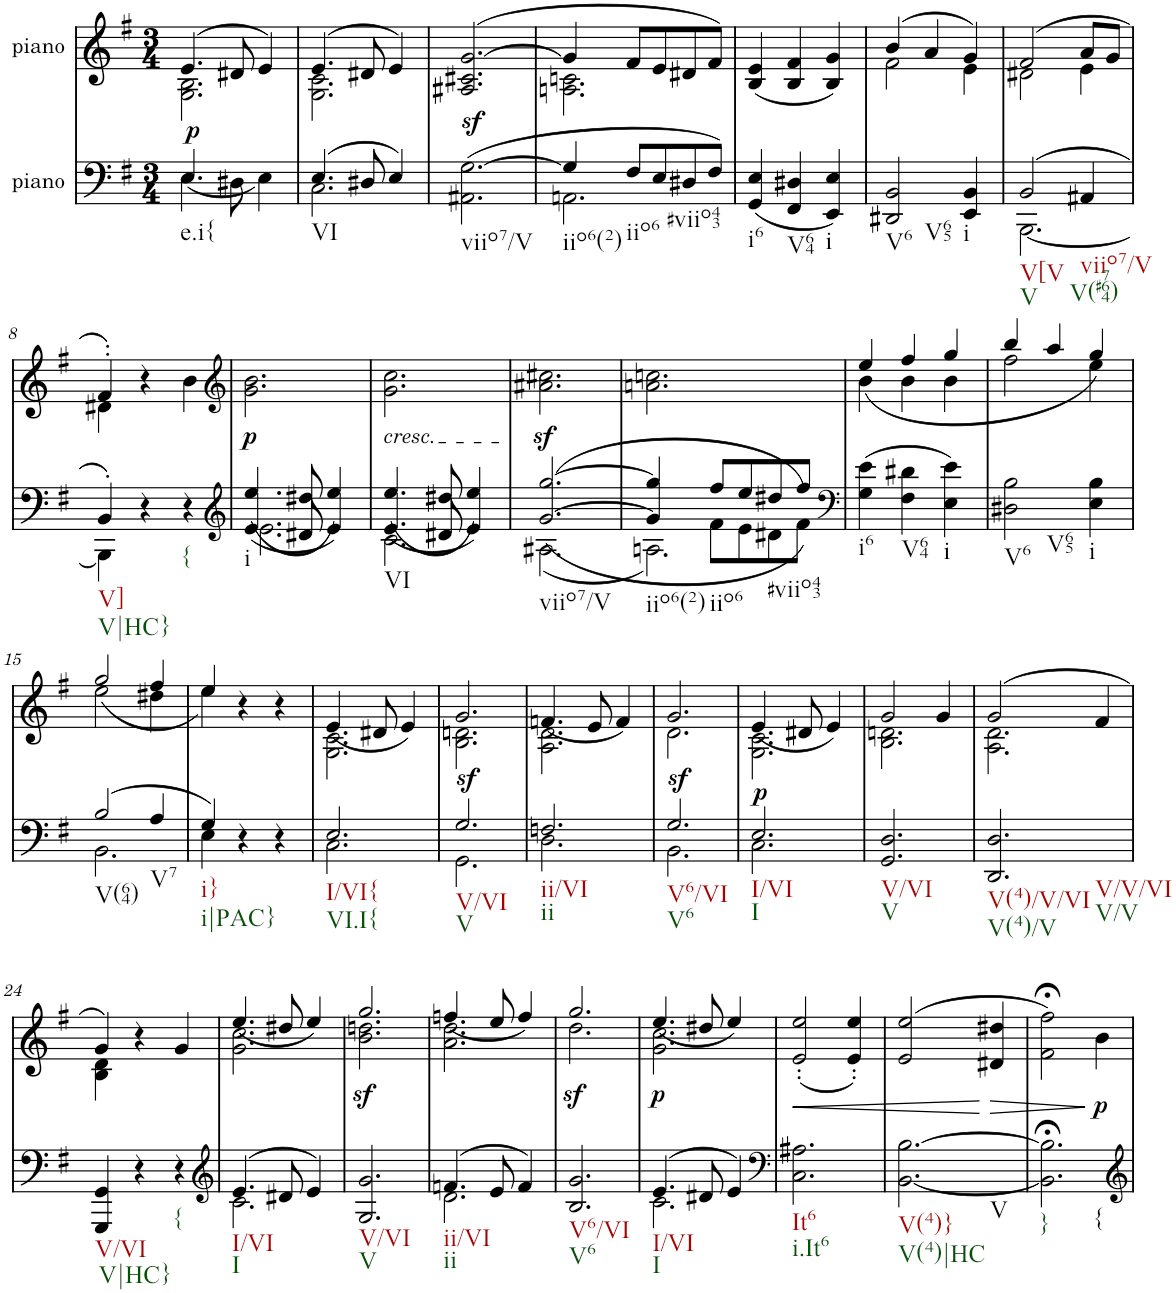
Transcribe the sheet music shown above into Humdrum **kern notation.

**kern	**dynam	**kern	**text	**dynam
*part2	*part2	*part1	*part1	*part1
*staff2	*staff2	*staff1	*staff1	*staff1
*I"piano	*	*I"piano	*	*
*I'Pno	*	*I'Pno	*	*
*clefF4	*	*clefG2	*	*
*k[f#]	*	*k[f#]	*	*
*e:	*	*e:	*	*
*M3/4	*	*M3/4	*	*
=1	=1	=1	=1	=1
*^	*	*^	*	*
!LO:TX:b:t=e.i{	!	!	!	!	!	!
!	!	!LO:DY:a	!	!	!LO:LY:b	!
(4.E/	4.E\	p	(4.e/	2.G\ 2.B\	p	.
8ryy	8D#X\	.	8d#X/	.	.	.
4ryy	4E\)	.	4e/)	.	.	.
=2	=2	=2	=2	=2	=2	=2
!LO:TX:b:t=VI	!	!	!	!	!	!
!	!	!	!	!	!LO:LY:b	!
(4.E/	2.C\	.	(4.e/	2.G\ 2.c\	<	.
8D#X/	.	.	8d#X/	.	.	.
4E/)	.	.	4e/)	.	.	.
*v	*v	*	*	*	*	*
*	*	*v	*v	*	*
=3	=3	=3	=3	=3
!LO:TX:b:t=viio7/V	!	!	!	!
(2.AA#X\z> [>2.G\z>	.	(2.A#X/ 2.c#X/ [2.g/	.	.
=4	=4	=4	=4	=4
*^	*	*^	*	*
!LO:TX:b:t=iio6(2)	!	!	!	!	!	!
4G/]	2.AAn\	.	4g/]	2.An\ 2.cn\	.	.
!LO:TX:b:t=iio6	!	!	!	!	!	!
8F#/L	.	.	8f#/L	.	.	.
8E/	.	.	8e/	.	.	.
!LO:TX:b:t=#viio43	!	!	!	!	!	!
8D#X/	.	.	8d#X/	.	.	.
8F#/J)	.	.	8f#/J)	.	.	.
*v	*v	*	*	*	*	*
*	*	*v	*v	*	*
=5	=5	=5	=5	=5
!LO:TX:b:t=i6	!	!	!	!
(4GG/ 4E/	.	(4B/ 4e/	.	.
!LO:TX:b:t=V64	!	!	!	!
4FF#/ 4D#X/	.	4B/ 4f#/	.	.
!LO:TX:b:t=i	!	!	!	!
4EE/ 4E/)	.	4B/ 4g/)	.	.
=6	=6	=6	=6	=6
*	*	*^	*	*
!LO:TX:b:t=V6	!	!	!	!	!
!LO:TX:b:t=V65	!	!	!	!	!
2DD#X/ 2BB/	.	(4b/	2f#\	.	.
.	.	4a/	.	.	.
!LO:TX:b:t=i	!	!	!	!	!
4EE/ 4BB/	.	4g/)	4e\	.	.
=7	=7	=7	=7	=7	=7
*^	*	*	*	*	*
!LO:TX:b:t=V[V	!	!	!	!	!	!
!LO:TX:b:t=V	!	!	!	!	!	!
(2BB/	[2.BBB\	.	(2f#/	2d#X\	.	.
!LO:TX:b:t=viio7/V	!	!	!	!	!	!
!LO:TX:b:t=V(#764)	!	!	!	!	!	!
4AA#X/	.	.	8a/L	4e\	.	.
.	.	.	8g/J	.	.	.
!!LO:LB:g=z	!!
=8	=8	=8	=8	=8	=8	=8
!LO:TX:b:t=V]	!	!	!	!	!	!
!LO:TX:b:t=V|HC}	!	!	!	!	!	!
4BB'/)	4BBB\]	.	4f#''/)	4d#X\	.	.
4r	2ryy	.	4r	2ryy	.	.
!LO:TX:b:t={	!	!	!	!	!	!
4r	.	.	4b\	.	.	.
*v	*v	*	*	*	*	*
*	*	*v	*v	*	*
=9	=9	=9	=9	=9
*clefG2	*	*clefG2	*	*
*^	*	*	*	*
*	*^	*	*	*	*
!LO:TX:b:t=i	!	!	!	!	!	!
!	!	!	!	!	!LO:LY:b	!LO:DY:b
2.e\	(<4.e/	(4.ee/	.	2.g\ 2.b\	p	p
.	8d#X/	8dd#X/	.	.	.	.
.	4e/)	4ee/)	.	.	.	.
=10	=10	=10	=10	=10	=10	=10
!	!	!	!	!LO:TX:b:i:t=cresc.	!	!
!LO:TX:b:t=VI	!	!	!	!	!	!
!	!	!	!	!	!LO:LY:b	!
(<4.e/	2.c\	(4.ee/	.	2.g\ 2.cc\	<	.
8d#X/	.	8dd#X/	.	.	.	.
4e/)	.	4ee/)	.	.	.	.
=11	=11	=11	=11	=11	=11	=11
!LO:TX:b:t=viio7/V	!	!	!	!	!	!
(>[2.g/	(2.A#X\	([2.gg/	.	2.a#X\z< 2.cc#X\z<	.	.
=12	=12	=12	=12	=12	=12	=12
!LO:TX:b:t=iio6(2)	!	!	!	!	!	!
4g/]	2.An\)	4gg/]	.	2.an\ 2.ccn\	.	.
!LO:TX:b:t=iio6	!	!	!	!	!	!
8f#\L	.	8ff#/L	.	.	.	.
8e\	.	8ee/	.	.	.	.
!LO:TX:b:t=#viio43	!	!	!	!	!	!
8d#X\	.	8dd#X/	.	.	.	.
8f#\J)	.	8ff#/J)	.	.	.	.
*v	*v	*v	*	*	*	*
=13	=13	=13	=13	=13
*clefF4	*	*	*	*
*^	*	*	*	*
*	*^	*	*	*	*
!LO:TX:b:t=i6	!	!	!	!	!	!
!	!	!	!	!	!LO:LY:b	!
*v	*v	*v	*	*^	*	*
(4G\ 4e\	.	4b\	(4ee/	<	.
!LO:TX:b:t=V64	!	!	!	!	!
4F#\ 4d#X\	.	4b\	4ff#/	.	.
!LO:TX:b:t=i	!	!	!	!	!
4E\ 4e\)	.	4b\	4gg/	.	.
=14	=14	=14	=14	=14	=14
!LO:TX:b:t=V6	!	!	!	!	!
!LO:TX:b:t=V65	!	!	!	!	!
!	!	!	!	!LO:LY:b	!
2D#X\ 2B\	.	2ff#\	4bb/	>	.
.	.	.	4aa/	.	.
!LO:TX:b:t=i	!	!	!	!	!
4E\ 4B\	.	4ee\	4gg/)	.	.
!!LO:LB:g=z	!!
=15	=15	=15	=15	=15	=15
*^	*	*	*	*	*
!LO:TX:b:t=V(64)	!	!	!	!	!	!
!	!	!	!	!	!LO:LY:b	!
(2B/	2.BB\	.	2ee\	(2gg/	>	.
!LO:TX:b:t=V7	!	!	!	!	!	!
4A/	.	.	4dd#X\	4ff#/	.	.
=16	=16	=16	=16	=16	=16	=16
!LO:TX:b:t=i}	!	!	!	!	!	!
!LO:TX:b:t=i|PAC}	!	!	!	!	!	!
4G/)	4E\	.	4ee\)	4ee/	.	.
4r	2ryy	.	4r	2ryy	.	.
4r	.	.	4r	.	.	.
=17	=17	=17	=17	=17	=17	=17
!LO:TX:b:t=I/VI{	!	!	!	!	!	!
!LO:TX:b:t=VI.I{	!	!	!	!	!	!
!	!	!	!	!	!LO:LY:b	!
2.E/	2.C\	.	2.G\ 2.c\	(4.e/	p	.
.	.	.	.	8d#X/	.	.
.	.	.	.	4e/)	.	.
=18	=18	=18	=18	=18	=18	=18
!LO:TX:b:t=V/VI	!	!	!	!	!	!
!LO:TX:b:t=V	!	!	!	!	!	!
!	!	!LO:DY:a	!	!	!	!
2.G/	2.GG\	sf	2.g/	2.B\ 2.dn\	.	.
=19	=19	=19	=19	=19	=19	=19
!LO:TX:b:t=ii/VI	!	!	!	!	!	!
!LO:TX:b:t=ii	!	!	!	!	!	!
!	!	!	!	!	!LO:LY:b	!
2.Fn/	2.D\	.	2.A\ 2.d\	(4.fn/	p	.
.	.	.	.	8e/	.	.
.	.	.	.	4f/)	.	.
=20	=20	=20	=20	=20	=20	=20
!LO:TX:b:t=V6/VI	!	!	!	!	!	!
!LO:TX:b:t=V6	!	!	!	!	!	!
!	!	!LO:DY:a	!	!	!	!
2.G/	2.BB\	sf	2.g/	2.d\	.	.
=21	=21	=21	=21	=21	=21	=21
!LO:TX:b:t=I/VI	!	!	!	!	!	!
!LO:TX:b:t=I	!	!	!	!	!	!
!	!	!LO:DY:a	!	!	!LO:LY:b	!
2.E/	2.C\	p	2.G\ 2.c\	(4.e/	p	.
.	.	.	.	8d#X/	.	.
.	.	.	.	4e/)	.	.
*v	*v	*	*	*	*	*
=22	=22	=22	=22	=22	=22
!LO:TX:b:t=V/VI	!	!	!	!	!
!LO:TX:b:t=V	!	!	!	!	!
2.GG/ 2.D/	.	2.B\ 2.dn\	2g/	.	.
.	.	.	4g/	.	.
=23	=23	=23	=23	=23	=23
!LO:TX:b:t=V(4)/V/VI	!	!	!	!	!
!LO:TX:b:t=V(4)/V	!	!	!	!	!
!LO:TX:b:t=V/V/VI	!	!	!	!	!
!LO:TX:b:t=V/V	!	!	!	!	!
2.DD/ 2.D/	.	(2g/	2.A\ 2.d\	.	.
.	.	4f#/	.	.	.
!!LO:LB:g=z	!!
=24	=24	=24	=24	=24	=24
!LO:TX:b:t=V/VI	!	!	!	!	!
!LO:TX:b:t=V|HC}	!	!	!	!	!
4GGG/ 4GG/	.	4g/)	4B\ 4d\	.	.
4r	.	4r	2ryy	.	.
!LO:TX:b:t={	!	!	!	!	!
4r	.	4g/	.	.	.
=25	=25	=25	=25	=25	=25
*clefG2	*	*	*	*	*
*^	*	*	*	*	*
!LO:TX:b:t=I/VI	!	!	!	!	!	!
!LO:TX:b:t=I	!	!	!	!	!	!
(4.e/	2.c\	.	2.g\ 2.cc\	(4.ee/	.	.
8d#X/	.	.	.	8dd#X/	.	.
4e/)	.	.	.	4ee/)	.	.
*v	*v	*	*	*	*	*
=26	=26	=26	=26	=26	=26
!LO:TX:b:t=V/VI	!	!	!	!	!
!LO:TX:b:t=V	!	!	!	!	!
!	!	!	!	!	!LO:DY:b
2.G/ 2.g/	.	2.b\ 2.ddn\	2.gg/	.	sf
=27	=27	=27	=27	=27	=27
*^	*	*	*	*	*
!LO:TX:b:t=ii/VI	!	!	!	!	!	!
!LO:TX:b:t=ii	!	!	!	!	!	!
(4.fn/	2.d\	.	2.a\ 2.dd\	(4.ffn/	.	.
8e/	.	.	.	8ee/	.	.
4f/)	.	.	.	4ff/)	.	.
*v	*v	*	*	*	*	*
=28	=28	=28	=28	=28	=28
!LO:TX:b:t=V6/VI	!	!	!	!	!
!LO:TX:b:t=V6	!	!	!	!	!
!	!	!	!	!	!LO:DY:b
2.B/ 2.g/	.	2.gg/	2.dd\	.	sf
=29	=29	=29	=29	=29	=29
*^	*	*	*	*	*
!LO:TX:b:t=I/VI	!	!	!	!	!	!
!LO:TX:b:t=I	!	!	!	!	!	!
!	!	!	!	!	!LO:LY:b	!LO:DY:b
(4.e/	2.c\	.	2.g\ 2.cc\	(4.ee/	p	p
8d#X/	.	.	.	8dd#X/	.	.
4e/)	.	.	.	4ee/)	.	.
*v	*v	*	*	*	*	*
*	*	*v	*v	*	*
=30	=30	=30	=30	=30
*clefF4	*	*	*	*
*	*	*^	*	*
!LO:TX:b:t=It6	!	!	!	!	!
!LO:TX:b:t=i.It6	!	!	!	!	!
!	!	!	!	!LO:LY:b	!LO:HP:b
*	*	*v	*v	*	*
2.C\ 2.A#X\	.	(2e/' 2ee/'	<	<
.	.	4e/' 4ee/')	.	.
=31	=31	=31	=31	=31
!LO:TX:b:t=V(4)}	!	!	!	!
!LO:TX:b:t=V(4)|HC	!	!	!	!
!LO:TX:b:t=V	!	!	!	!
!	!	!	!LO:LY:b	!
[2.BB\ [2.B\	.	(>2e/ 2ee/	>	.
!	!	!	!	!LO:HP:n=1:b
.	.	4d#X/ 4dd#X/	.	[ >
=32	=32	=32	=32	=32
!LO:TX:b:t=}	!	!	!	!
!LO:TX:b:t={	!	!	!	!
2.BB\];< 2.B\];<	.	2f#\;< 2ff#\;<)	.	.
!	!	!	!LO:LY:b	!LO:DY:n=1:b
.	.	4b\	p	] p
=	=	=	=	=
*-	*-	*-	*-	*-
